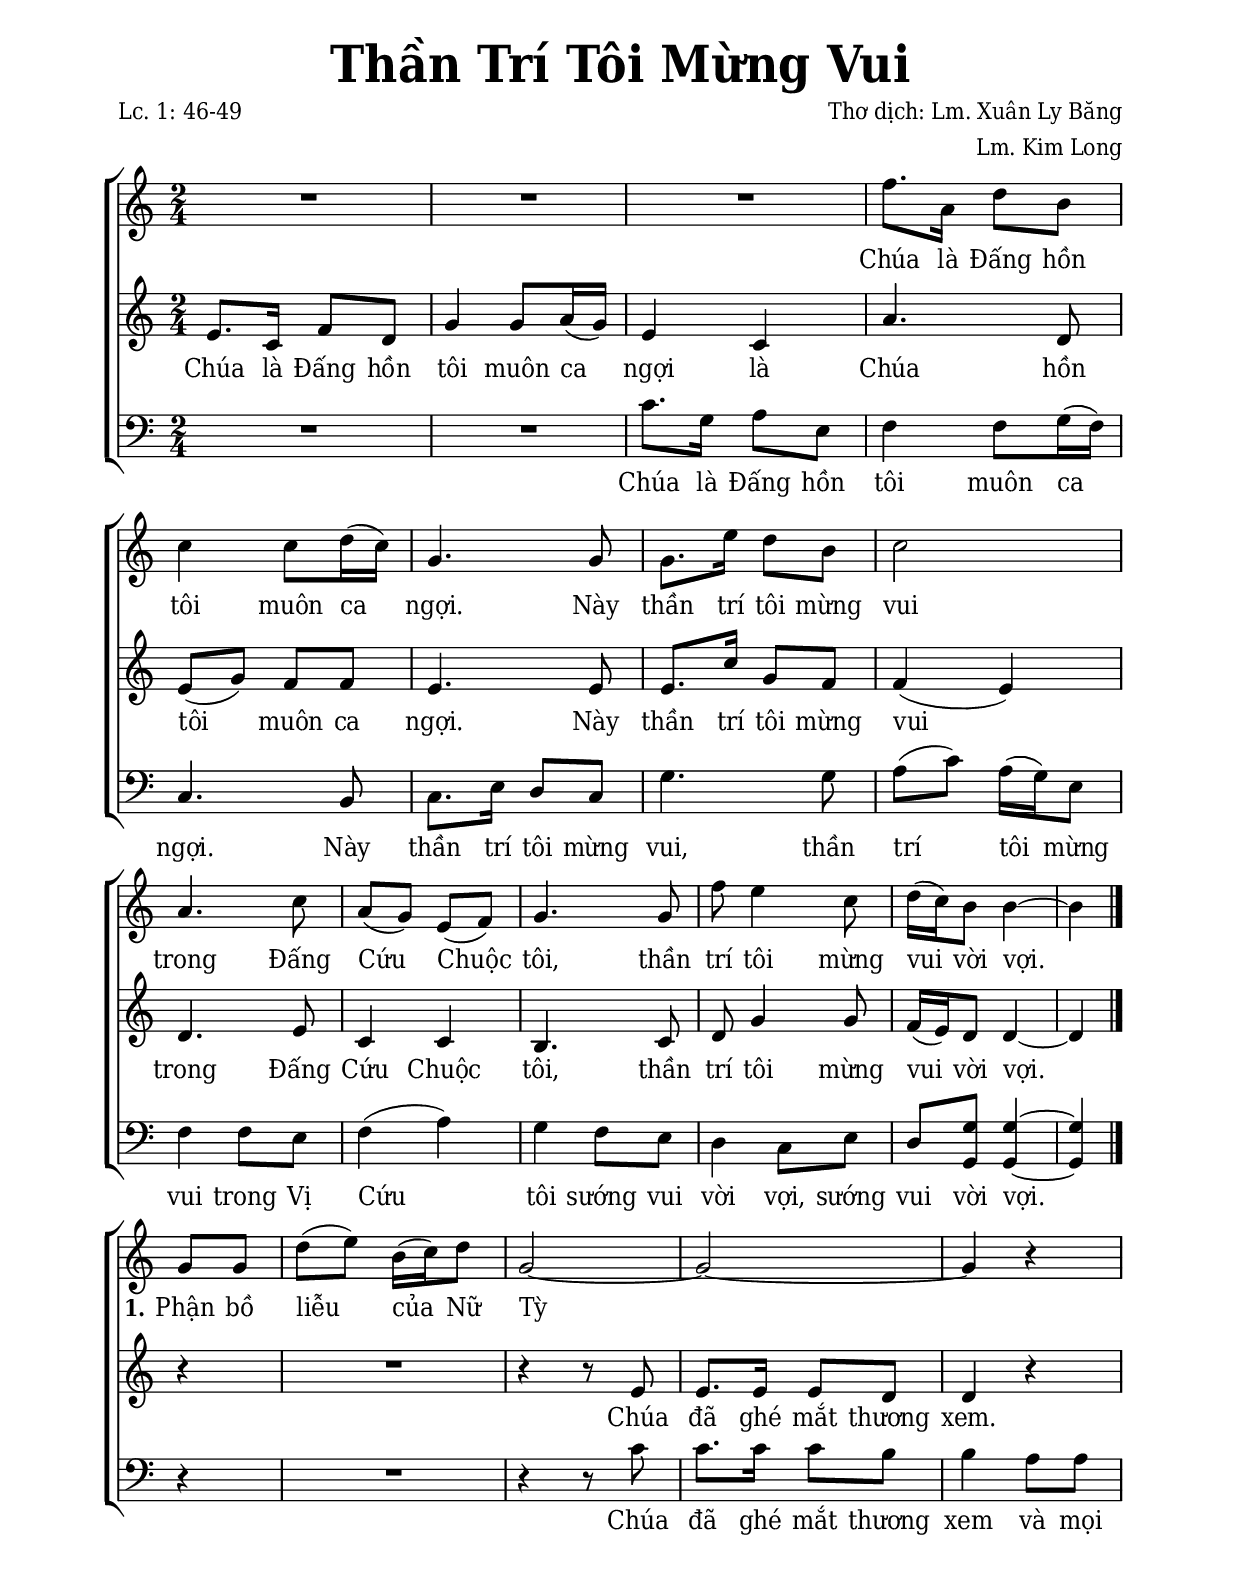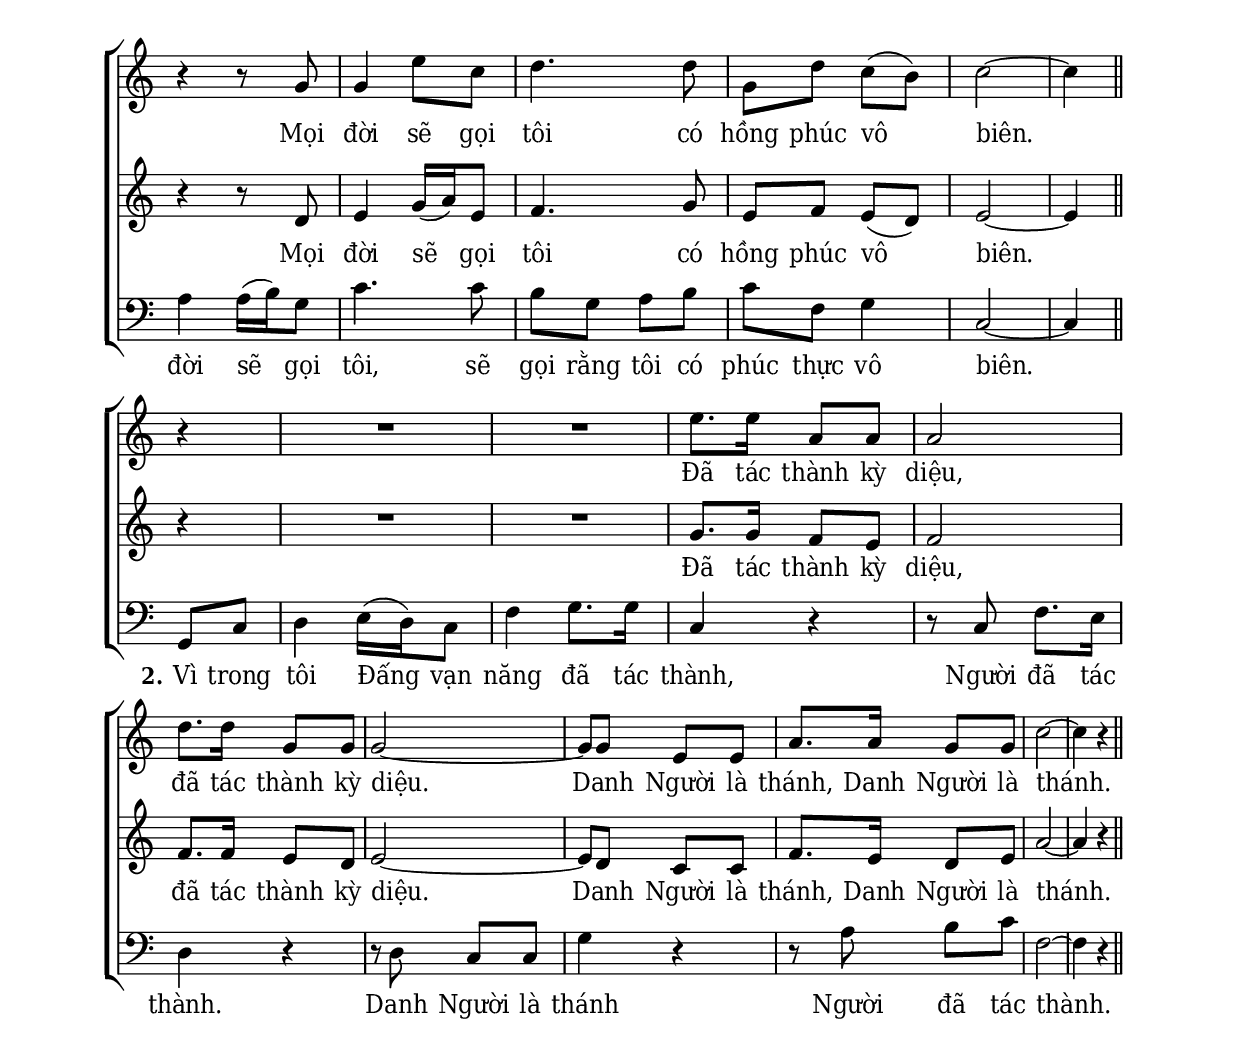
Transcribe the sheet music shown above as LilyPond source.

% Cài đặt chung
\version "2.22.1"
\include "english.ly"

\header {
  title = \markup { \fontsize #3 "Thần Trí Tôi Mừng Vui" }
  poet = "Lc. 1: 46-49"
  composer = "Thơ dịch: Lm. Xuân Ly Băng"
  arranger = "Lm. Kim Long"
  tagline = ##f
}

% Nhạc
nhacDiepKhucSop = \relative c'' {
  \autoPageBreaksOff
  R2*3
  f8. a,16 d8 b |
  c4 c8 d16 (c) |
  g4. g8 |
  g8. e'16 d8 b |
  c2 |
  a4. c8 |
  a (g) e (f) |
  g4. g8 |
  f' e4 c8 |
  d16 (c) b8 b4 ~ |
  b \bar "|." \break
  
  g8 g |
  d' (e) b16 (c) d8 |
  g,2 ~ |
  g ~ |
  g4 r | \pageBreak
  
  r r8 g |
  g4 e'8 c |
  d4. d8 |
  g, d' c (b) |
  c2 ~ |
  c4 \bar "||" \break
  
  r4
  R2*2
  e8. e16 a,8 a |
  a2 |
  d8. d16 g,8 g |
  g2 ~ |
  g8 g e e |
  a8. a16 g8 g |
  c2 ~ |
  c4 r \bar "||"
}

nhacDiepKhucAlto = \relative c' {
  e8. c16 f8 d |
  g4 g8 a16 (g) |
  e4 c |
  a'4. d,8 |
  e (g) f f |
  e4. e8 |
  e8. c'16 g8 f |
  f4 (e) |
  d4. e8 |
  c4 c |
  b4. c8 |
  d g4 g8 |
  f16 (e) d8 d4 ~ |
  d
  r4
  R2
  r4 r8 e |
  e8. e16 e8 d |
  d4 r |
  r4 r8 d |
  e4 g16 (a) e8 |
  f4. g8 |
  e f e (d) |
  e2 ~ |
  e4
  r
  R2*2
  g8. g16 f8 e |
  f2 |
  f8. f16 e8 d |
  e2 ~ |
  e8 d c c |
  f8. e16 d8 e |
  a2 ~ |
  a4 r
}

nhacDiepKhucBas = \relative c' {
  R2*2
  c8. g16 a8 e |
  f4 f8 g16 (f) |
  c4. b8 |
  c8. e16 d8 c |
  g'4. g8 |
  a (c) a16 (g) e8 |
  f4 f8 e |
  f4 (a) |
  g f8 e |
  d4 c8 e |
  d <g g,> <g g,>4 ~ |
  <g g,>4
  
  r4
  R2
  r4 r8 c |
  c8. c16 c8 b |
  b4 a8 a |
  a4 a16 (b) g8 |
  c4. c8 |
  b g a b |
  c f, g4 |
  c,2 ~ |
  c4
  
  g8 c |
  d4 e16 (d) c8 |
  f4 g8. g16 |
  c,4 r |
  r8 c f8. e16 |
  d4 r |
  r8 d c c |
  g'4 r |
  r8 a b c |
  f,2 ~ |
  f4 r
}

% Lời
loiDiepKhucSop = \lyricmode {
  Chúa là Đấng hồn tôi muôn ca ngợi.
  Này thần trí tôi mừng vui trong Đấng Cứu Chuộc tôi,
  thần trí tôi mừng vui vời vợi.
  \set stanza = "1."
  Phận bồ liễu của Nữ Tỳ
  Mọi đời sẽ gọi tôi có hồng phúc vô biên.
  Đã tác thành kỳ diệu, đã tác thành kỳ diệu.
  Danh Người là thánh, Danh Người là thánh.
}

loiDiepKhucAlto = \lyricmode {
  Chúa là Đấng hồn tôi muôn ca ngợi
  là Chúa hồn tôi muôn ca ngợi.
  Này thần trí tôi mừng vui trong Đấng Cứu Chuộc tôi,
  thần trí tôi mừng vui vời vợi.

  Chúa đã ghé mắt thương xem.
  Mọi đời sẽ gọi tôi có hồng phúc vô biên.
  Đã tác thành kỳ diệu, đã tác thành kỳ diệu.
  Danh Người là thánh, Danh Người là thánh.
}

loiDiepKhucBas = \lyricmode {
  Chúa là Đấng hồn tôi muôn ca ngợi.
  Này thần trí tôi mừng vui,
  thần trí tôi mừng vui trong Vị Cứu tôi
  sướng vui vời vợi, sướng vui vời vợi.
  Chúa đã ghé mắt thương xem và mọi đời sẽ gọi tôi,
  sẽ gọi rằng tôi có phúc thực vô biên.
  \set stanza = "2."
  Vì trong tôi Đấng vạn năng đã tác thành,
  Người đã tác thành.
  Danh Người là thánh Người đã tác thành.
}

% Dàn trang
\paper {
  #(set-paper-size "a4")
  top-margin = 20\mm
  bottom-margin = 20\mm
  left-margin = 20\mm
  right-margin = 20\mm
  indent = #0
  #(define fonts
    (make-pango-font-tree
      "Deja Vu Serif Condensed"
      "Deja Vu Serif Condensed"
      "Deja Vu Serif Condensed"
      (/ 20 20)))
  print-page-number = #f
  %page-count = #1
}

TongNhip = {
  \key c \major \time 2/4
  \set Timing.beamExceptions = #'()
  \set Timing.baseMoment = #(ly:make-moment 1/4)
  \set Timing.beatStructure = #'(1 1)
}

% Đổi kích thước nốt cho bè phụ
notBePhu =
#(define-music-function (font-size music) (number? ly:music?)
   (for-some-music
     (lambda (m)
       (if (music-is-of-type? m 'rhythmic-event)
           (begin
             (set! (ly:music-property m 'tweaks)
                   (cons `(font-size . ,font-size)
                         (ly:music-property m 'tweaks)))
             #t)
           #f))
     music)
   music)

\score {
  \new ChoirStaff <<
    \new Staff <<
        \clef treble
        \new Voice = beSop {
          \TongNhip \nhacDiepKhucSop
        }
      \new Lyrics \lyricsto beSop \loiDiepKhucSop
    >>
    \new Staff <<
        \clef treble
        \new Voice = beAlto {
          \TongNhip \nhacDiepKhucAlto
        }
      \new Lyrics \lyricsto beAlto \loiDiepKhucAlto
    >>
    \new Staff <<
        \clef "bass"
        \new Voice = beBas {
          \TongNhip \nhacDiepKhucBas
        }
      \new Lyrics \lyricsto beBas \loiDiepKhucBas
    >>
  >>
  \layout {
    \override Lyrics.LyricSpace.minimum-distance = #1
    \override Score.BarNumber.break-visibility = ##(#f #f #f)
    \override Score.SpacingSpanner.uniform-stretching = ##t
  }
}
